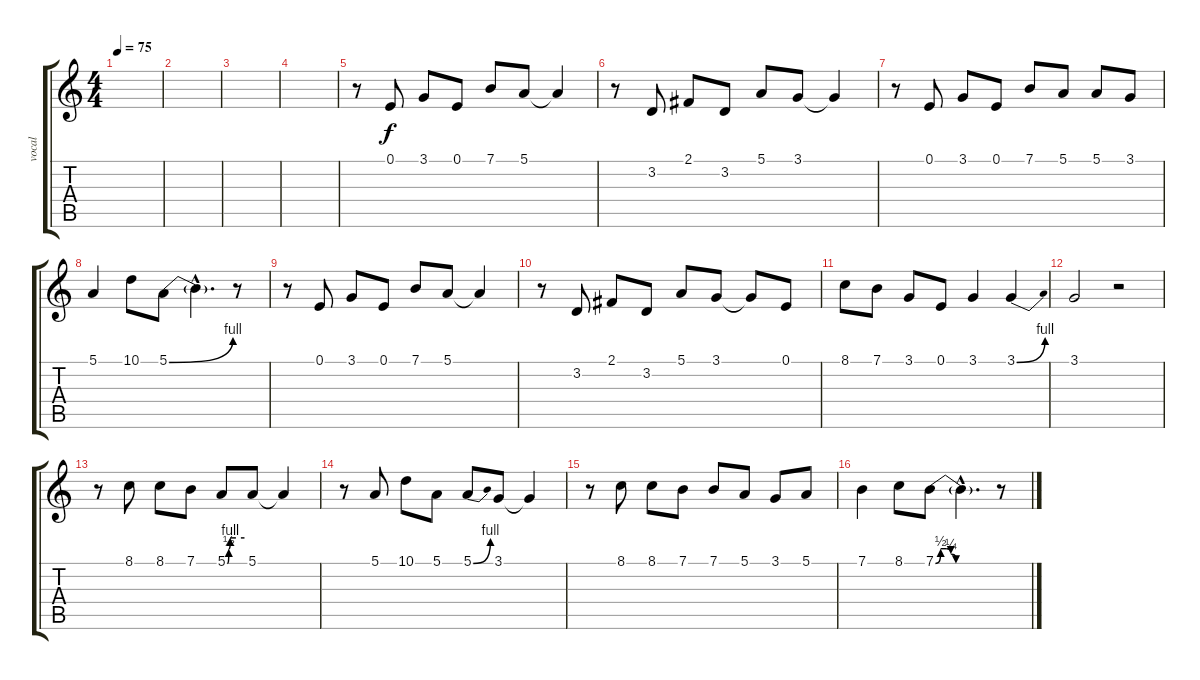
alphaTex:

\track ("vocal" "vocal") {instrument piccolo}
\staff {score tabs}
\tuning (E4 B3 G3 D3 A2 E2) {hide}
\ts (4 4)
\tempo 75
\clef g2
\ks c
|
|
|
|
r.8 0.1.8 3.1.8 0.1.8 7.1.8 5.1.8 5.1{t}.4 |
r.8 3.2.8 2.1.8 3.2.8 5.1.8 3.1.8 3.1{t}.4 |
r.8 0.1.8 3.1.8 0.1.8 7.1.8 5.1.8 5.1.8 3.1.8 |
5.1.4 10.1.8 5.1{be (bend 0 0 60 4)}.8 5.1{hac t}.4{d} r.8 |
r.8 0.1.8 3.1.8 0.1.8 7.1.8 5.1.8 5.1{t}.4 |
r.8 3.2.8 2.1.8 3.2.8 5.1.8 3.1.8 3.1{t}.8 0.1.8 |
8.1.8 7.1.8 3.1.8 0.1.8 3.1.4 3.1{be (bend 0 0 60 4)}.4 |
3.1.2 r.2 |
r.8 8.1.8 8.1.8 7.1.8 5.1{be (custom 0 0 5 2 10 4 30 4 60 4)}.8 5.1.8 5.1{t}.4 |
r.8 5.1.8 10.1.8 5.1.8 5.1{be (bend 0 0 60 4)}.8 3.1.8 3.1{t}.4 |
r.8 8.1.8 8.1.8 7.1.8 7.1.8 5.1.8 3.1.8 5.1.8 |
7.1.4 8.1.8 7.1{be (custom 0 0 5 2 11 2 15 1 20 0 30 0 45 0 60 0)}.8 7.1{hac t}.4{d} r.8
